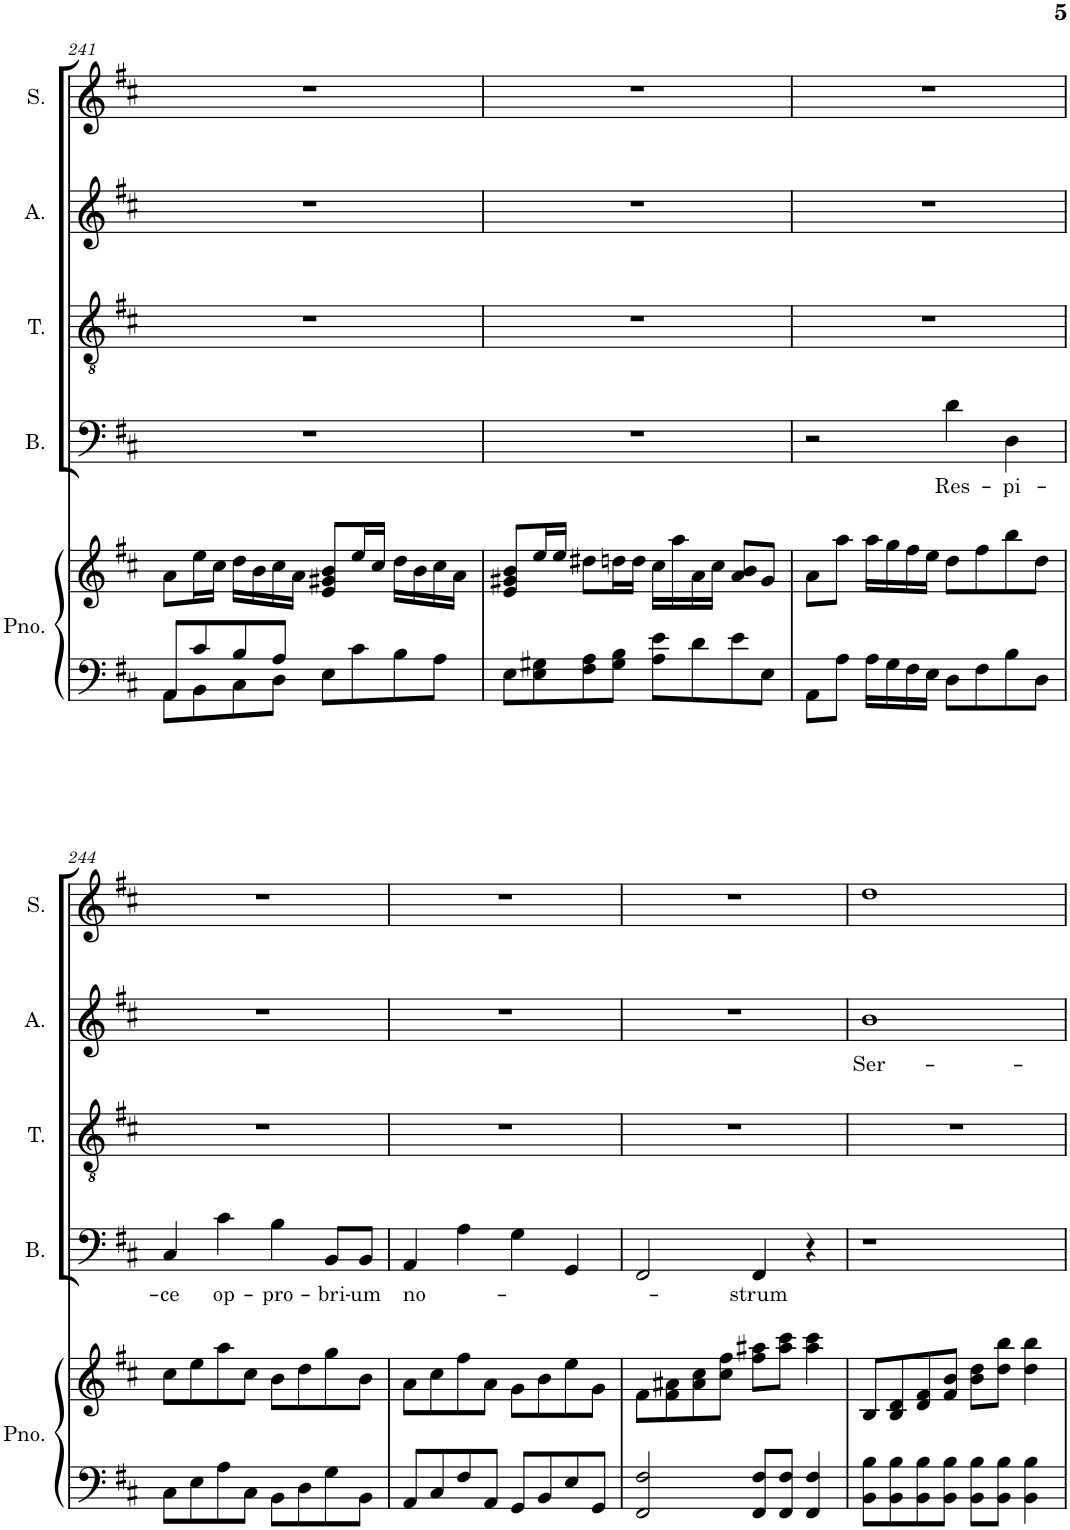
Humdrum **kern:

**kern	**kern	**kern	**text	**kern	**kern	**text	**kern
*part5	*part5	*part4	*part4	*part3	*part2	*part2	*part1
*staff6	*staff5	*staff4	*staff4	*staff3	*staff2	*staff2	*staff1
*I"Piano	*	*I"Bass	*	*I"Tenor	*I"Alto	*	*I"Soprano
*I'Pno.	*	*I'B.	*	*I'T.	*I'A.	*	*I'S.
!!LO:PB:g=z
*clefF4	*clefG2	*clefF4	*	*clefGv2	*clefG2	*	*clefG2
*	*	*	*	*	*Trd1c2	*	*
*k[f#c#]	*k[f#c#]	*k[f#c#]	*	*k[f#c#]	*k[f#c#]	*	*k[f#c#]
*M4/4	*M4/4	*M4/4	*	*M4/4	*M4/4	*	*M4/4
=241	=241	=241	=241	=241	=241	=241	=241
*^	*	*	*	*	*	*	*
8AA/L	8AA\L	8a\L	1r	.	1r	1r	.	1r
8c#/	8BB\	16ee\L	.	.	.	.	.	.
.	.	16cc#\JJ	.	.	.	.	.	.
8B/	8C#\	16dd\LL	.	.	.	.	.	.
.	.	16b\	.	.	.	.	.	.
8A/J	8D\J	16cc#\	.	.	.	.	.	.
.	.	16a\JJ	.	.	.	.	.	.
8E\L	2ryy	8e/ 8g#X/ 8b/L	.	.	.	.	.	.
8c#\	.	16ee/L	.	.	.	.	.	.
.	.	16cc#/JJ	.	.	.	.	.	.
8B\	.	16dd\LL	.	.	.	.	.	.
.	.	16b\	.	.	.	.	.	.
8A\J	.	16cc#\	.	.	.	.	.	.
.	.	16a\JJ	.	.	.	.	.	.
*v	*v	*	*	*	*	*	*	*
=242	=242	=242	=242	=242	=242	=242	=242
8E\L	8e/ 8g#X/ 8b/L	1r	.	1r	1r	.	1r
8E\ 8G#X\	16ee/L	.	.	.	.	.	.
.	16ee/JJ	.	.	.	.	.	.
8F#\ 8A\	8dd#X\L	.	.	.	.	.	.
8G#\ 8B\J	16ddn\L	.	.	.	.	.	.
.	16dd\JJ	.	.	.	.	.	.
8A\ 8e\L	16cc#\LL	.	.	.	.	.	.
.	16aa\	.	.	.	.	.	.
8d\	16a\	.	.	.	.	.	.
.	16cc#\JJ	.	.	.	.	.	.
8e\	8a/ 8b/L	.	.	.	.	.	.
8E\J	8g#/J	.	.	.	.	.	.
=243	=243	=243	=243	=243	=243	=243	=243
8AA\L	8a\L	2r	.	1r	1r	.	1r
8A\J	8aa\J	.	.	.	.	.	.
16A\LL	16aa\LL	.	.	.	.	.	.
16G\	16gg\	.	.	.	.	.	.
16F#\	16ff#\	.	.	.	.	.	.
16E\JJ	16ee\JJ	.	.	.	.	.	.
!	!	!	!LO:LY:b	!	!	!	!
8D\L	8dd\L	4d\	Res-	.	.	.	.
8F#\	8ff#\	.	.	.	.	.	.
!	!	!	!LO:LY:b	!	!	!	!
8B\	8bb\	4D\	-pi-	.	.	.	.
8D\J	8dd\J	.	.	.	.	.	.
!!LO:LB:g=z
=244	=244	=244	=244	=244	=244	=244	=244
!	!	!	!LO:LY:b	!	!	!	!
8C#\L	8cc#\L	4C#/	-ce	1r	1r	.	1r
8E\	8ee\	.	.	.	.	.	.
!	!	!	!LO:LY:b	!	!	!	!
8A\	8aa\	4c#\	op-	.	.	.	.
8C#\J	8cc#\J	.	.	.	.	.	.
!	!	!	!LO:LY:b	!	!	!	!
8BB\L	8b\L	4B\	-pro-	.	.	.	.
8D\	8dd\	.	.	.	.	.	.
!	!	!	!LO:LY:b	!	!	!	!
8G\	8gg\	8BB/L	-bri-	.	.	.	.
!	!	!	!LO:LY:b	!	!	!	!
8BB\J	8b\J	8BB/J	-um	.	.	.	.
=245	=245	=245	=245	=245	=245	=245	=245
!	!	!	!LO:LY:b	!	!	!	!
8AA/L	8a\L	4AA/	no-	1r	1r	.	1r
8C#/	8cc#\	.	.	.	.	.	.
8F#/	8ff#\	4A\	.	.	.	.	.
8AA/J	8a\J	.	.	.	.	.	.
8GG/L	8g\L	4G\	.	.	.	.	.
8BB/	8b\	.	.	.	.	.	.
8E/	8ee\	4GG/	.	.	.	.	.
8GG/J	8g\J	.	.	.	.	.	.
=246	=246	=246	=246	=246	=246	=246	=246
2FF#/ 2F#/	8f#\L	2FF#/	.	1r	1r	.	1r
.	8f#\ 8a#X\	.	.	.	.	.	.
.	8a#\ 8cc#\	.	.	.	.	.	.
.	8cc#\ 8ff#\J	.	.	.	.	.	.
!	!	!	!LO:LY:b	!	!	!	!
8FF#/ 8F#/L	8ff#\ 8aa#X\L	4FF#/	-strum	.	.	.	.
8FF#/ 8F#/J	8aa#\ 8ccc#\J	.	.	.	.	.	.
4FF#/ 4F#/	4aa#\ 4ccc#\	4r	.	.	.	.	.
=247	=247	=247	=247	=247	=247	=247	=247
!	!	!	!	!	!	!LO:LY:b	!
8BB\ 8B\L	8B/L	1r	.	1r	1b	Ser-	1dd
8BB\ 8B\	8B/ 8d/	.	.	.	.	.	.
8BB\ 8B\	8d/ 8f#/	.	.	.	.	.	.
8BB\ 8B\J	8f#/ 8b/J	.	.	.	.	.	.
8BB\ 8B\L	8b\ 8dd\L	.	.	.	.	.	.
8BB\ 8B\J	8dd\ 8bb\J	.	.	.	.	.	.
4BB\ 4B\	4dd\ 4bb\	.	.	.	.	.	.
=	=	=	=	=	=	=	=
*-	*-	*-	*-	*-	*-	*-	*-
